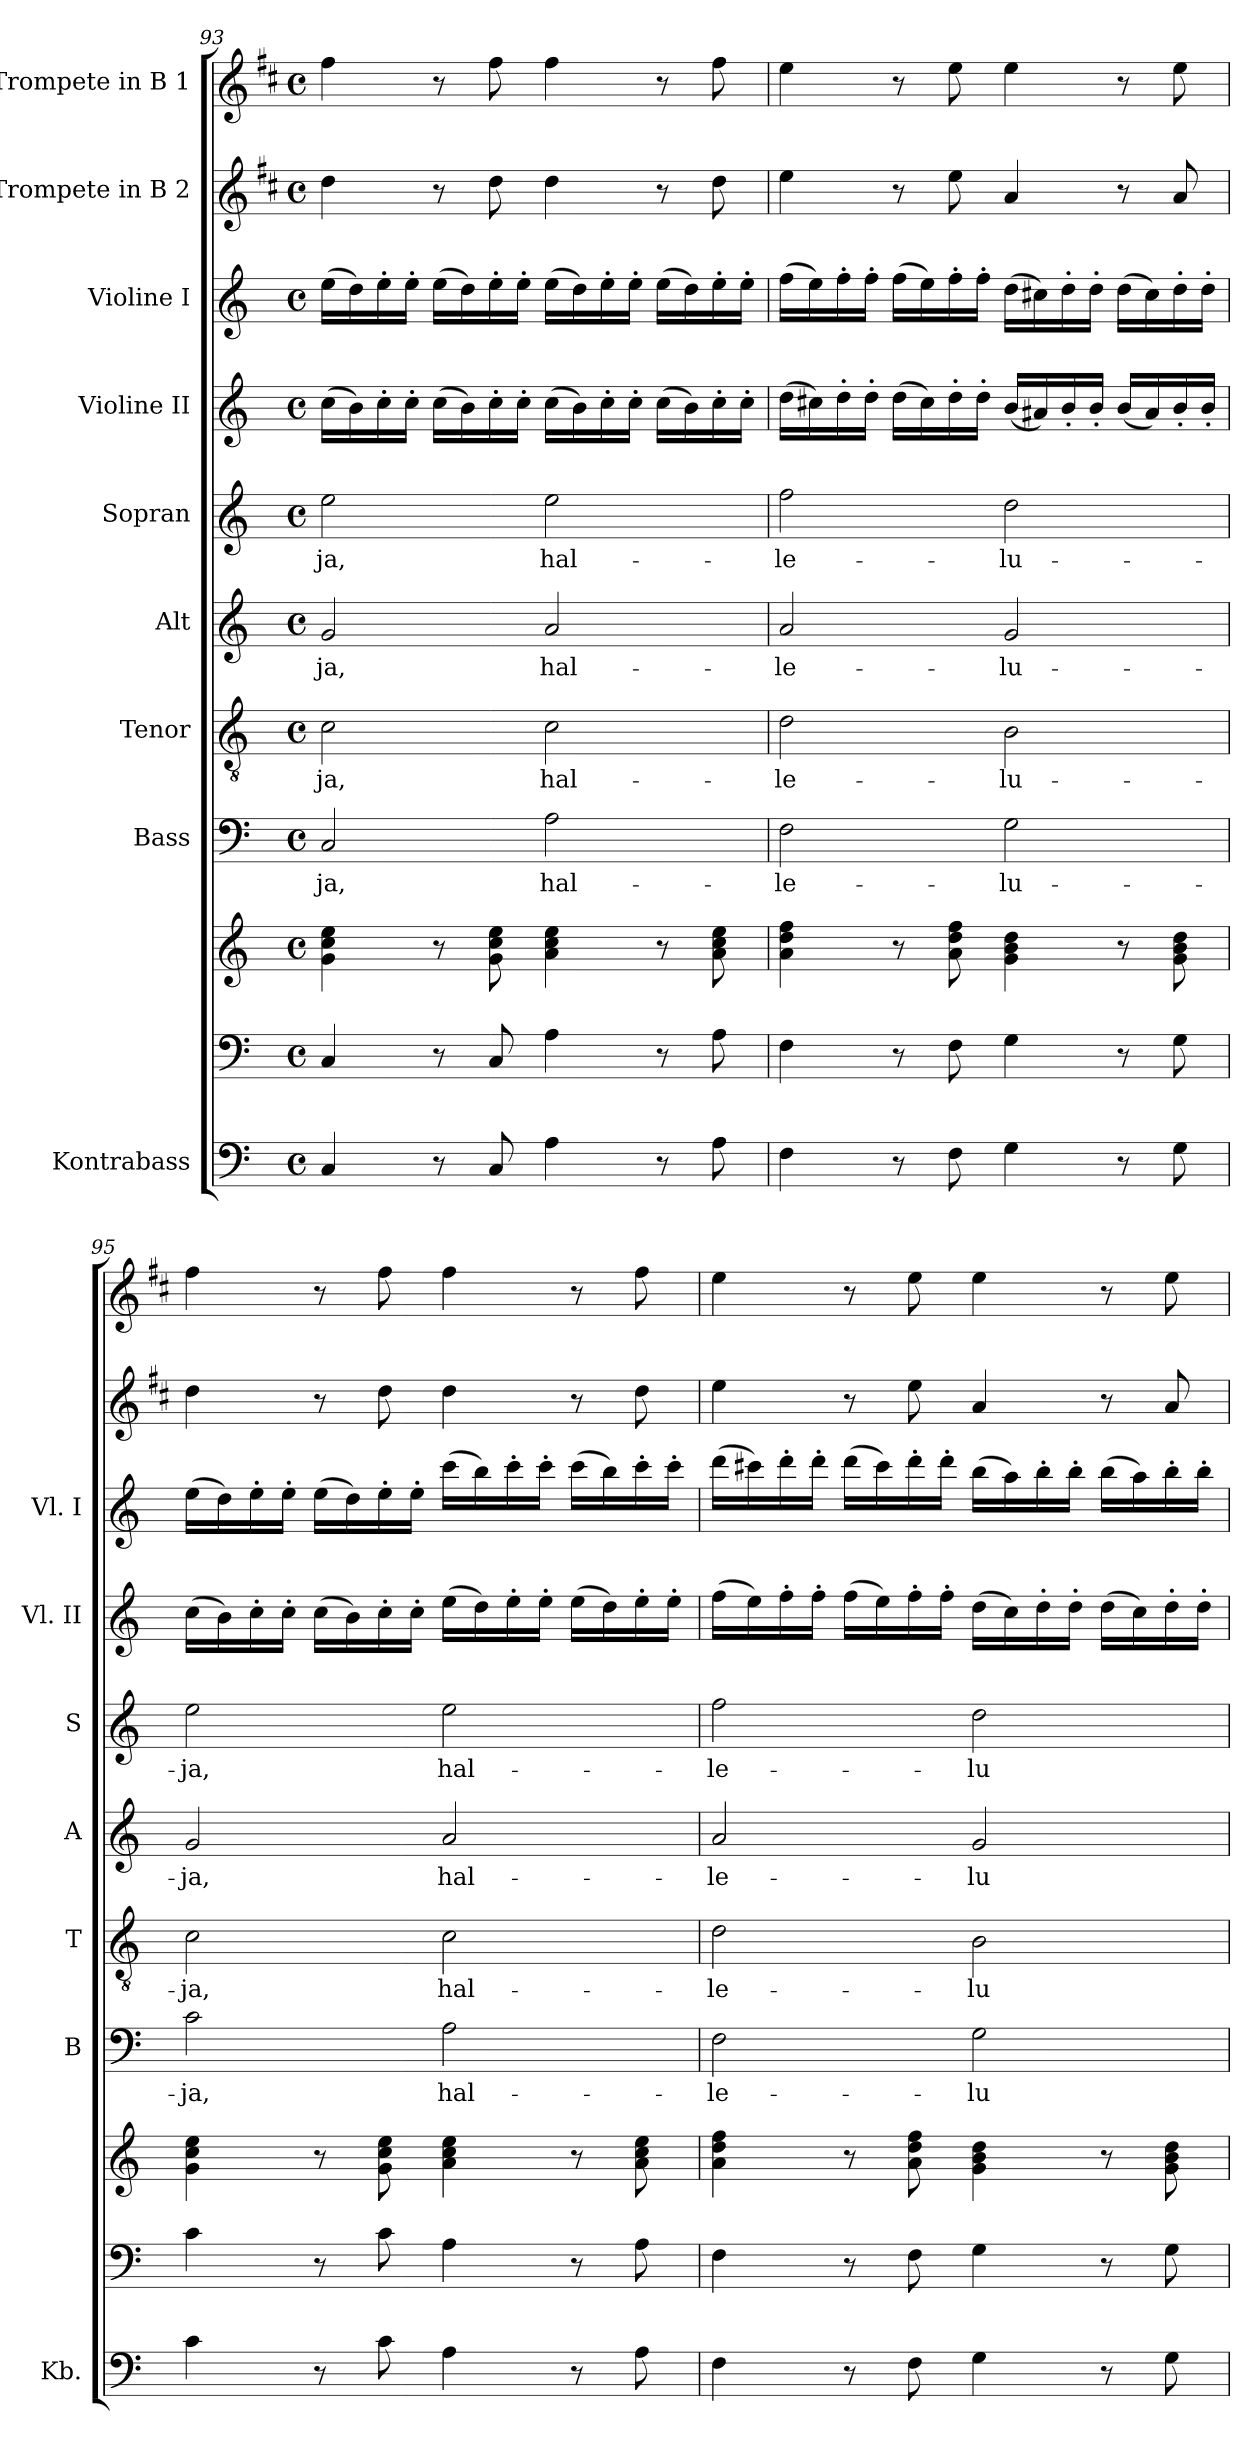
**kern	**kern	**kern	**kern	**text	**kern	**text	**kern	**text	**kern	**text	**kern	**kern	**kern	**kern
*part10	*part9	*part9	*part8	*part8	*part7	*part7	*part6	*part6	*part5	*part5	*part4	*part3	*part2	*part1
*staff11	*staff10	*staff9	*staff8	*staff8	*staff7	*staff7	*staff6	*staff6	*staff5	*staff5	*staff4	*staff3	*staff2	*staff1
*I"Kontrabass	*	*	*I"Bass	*	*I"Tenor	*	*I"Alt	*	*I"Sopran	*	*I"Violine II	*I"Violine I	*I"Trompete in B 2	*I"Trompete in B 1
*I'Kb.	*	*	*I'B	*	*I'T	*	*I'A	*	*I'S	*	*I'Vl. II	*I'Vl. I	*	*
*clefF4	*clefF4	*clefG2	*clefF4	*	*clefGv2	*	*clefG2	*	*clefG2	*	*clefG2	*clefG2	*clefG2	*clefG2
*ITrd7c12	*	*	*	*	*	*	*	*	*	*	*	*	*ITrd1c2	*ITrd1c2
*k[]	*k[]	*k[]	*k[]	*	*k[]	*	*k[]	*	*k[]	*	*k[]	*k[]	*k[]	*k[]
*C:	*C:	*C:	*C:	*	*C:	*	*C:	*	*C:	*	*C:	*C:	*C:	*C:
*M4/4	*M4/4	*M4/4	*M4/4	*	*M4/4	*	*M4/4	*	*M4/4	*	*M4/4	*M4/4	*M4/4	*M4/4
*met(c)	*met(c)	*met(c)	*met(c)	*	*met(c)	*	*met(c)	*	*met(c)	*	*met(c)	*met(c)	*met(c)	*met(c)
=93	=93	=93	=93	=93	=93	=93	=93	=93	=93	=93	=93	=93	=93	=93
!	!	!	!	!LO:LY:b	!	!LO:LY:b	!	!LO:LY:b	!	!LO:LY:b	!	!	!	!
4CC/	4C/	4g\ 4cc\ 4ee\	2C/	-ja,	2c\	-ja,	2g/	-ja,	2ee\	-ja,	(>16cc\LL	(>16ee\LL	4cc\	4ee\
.	.	.	.	.	.	.	.	.	.	.	16b\)	16dd\)	.	.
.	.	.	.	.	.	.	.	.	.	.	16cc'>\	16ee'>\	.	.
.	.	.	.	.	.	.	.	.	.	.	16cc'>\JJ	16ee'>\JJ	.	.
8r	8r	8r	.	.	.	.	.	.	.	.	(>16cc\LL	(>16ee\LL	8r	8r
.	.	.	.	.	.	.	.	.	.	.	16b\)	16dd\)	.	.
8CC/	8C/	8g\ 8cc\ 8ee\	.	.	.	.	.	.	.	.	16cc'>\	16ee'>\	8cc\	8ee\
.	.	.	.	.	.	.	.	.	.	.	16cc'>\JJ	16ee'>\JJ	.	.
!	!	!	!	!LO:LY:b	!	!LO:LY:b	!	!LO:LY:b	!	!LO:LY:b	!	!	!	!
4AA\	4A\	4a\ 4cc\ 4ee\	2A\	hal-	2c\	hal-	2a/	hal-	2ee\	hal-	(>16cc\LL	(>16ee\LL	4cc\	4ee\
.	.	.	.	.	.	.	.	.	.	.	16b\)	16dd\)	.	.
.	.	.	.	.	.	.	.	.	.	.	16cc'>\	16ee'>\	.	.
.	.	.	.	.	.	.	.	.	.	.	16cc'>\JJ	16ee'>\JJ	.	.
8r	8r	8r	.	.	.	.	.	.	.	.	(>16cc\LL	(>16ee\LL	8r	8r
.	.	.	.	.	.	.	.	.	.	.	16b\)	16dd\)	.	.
8AA\	8A\	8a\ 8cc\ 8ee\	.	.	.	.	.	.	.	.	16cc'>\	16ee'>\	8cc\	8ee\
.	.	.	.	.	.	.	.	.	.	.	16cc'>\JJ	16ee'>\JJ	.	.
=94	=94	=94	=94	=94	=94	=94	=94	=94	=94	=94	=94	=94	=94	=94
!	!	!	!	!LO:LY:b	!	!LO:LY:b	!	!LO:LY:b	!	!LO:LY:b	!	!	!	!
4FF\	4F\	4a\ 4dd\ 4ff\	2F\	-le-	2d\	-le-	2a/	-le-	2ff\	-le-	(>16dd\LL	(>16ff\LL	4dd\	4dd\
.	.	.	.	.	.	.	.	.	.	.	16cc#X\)	16ee\)	.	.
.	.	.	.	.	.	.	.	.	.	.	16dd'>\	16ff'>\	.	.
.	.	.	.	.	.	.	.	.	.	.	16dd'>\JJ	16ff'>\JJ	.	.
8r	8r	8r	.	.	.	.	.	.	.	.	(>16dd\LL	(>16ff\LL	8r	8r
.	.	.	.	.	.	.	.	.	.	.	16cc#\)	16ee\)	.	.
8FF\	8F\	8a\ 8dd\ 8ff\	.	.	.	.	.	.	.	.	16dd'>\	16ff'>\	8dd\	8dd\
.	.	.	.	.	.	.	.	.	.	.	16dd'>\JJ	16ff'>\JJ	.	.
!	!	!	!	!LO:LY:b	!	!LO:LY:b	!	!LO:LY:b	!	!LO:LY:b	!	!	!	!
4GG\	4G\	4g\ 4b\ 4dd\	2G\	-lu-	2B\	-lu-	2g/	-lu-	2dd\	-lu-	(<16b/LL	(>16dd\LL	4g/	4dd\
.	.	.	.	.	.	.	.	.	.	.	16a#X/)	16cc#X\)	.	.
.	.	.	.	.	.	.	.	.	.	.	16b'</	16dd'>\	.	.
.	.	.	.	.	.	.	.	.	.	.	16b'</JJ	16dd'>\JJ	.	.
8r	8r	8r	.	.	.	.	.	.	.	.	(<16b/LL	(>16dd\LL	8r	8r
.	.	.	.	.	.	.	.	.	.	.	16a#/)	16cc#\)	.	.
8GG\	8G\	8g\ 8b\ 8dd\	.	.	.	.	.	.	.	.	16b'</	16dd'>\	8g/	8dd\
.	.	.	.	.	.	.	.	.	.	.	16b'</JJ	16dd'>\JJ	.	.
!!LO:PB:g=z
=95	=95	=95	=95	=95	=95	=95	=95	=95	=95	=95	=95	=95	=95	=95
!	!	!	!	!LO:LY:b	!	!LO:LY:b	!	!LO:LY:b	!	!LO:LY:b	!	!	!	!
4C\	4c\	4g\ 4cc\ 4ee\	2c\	-ja,	2c\	-ja,	2g/	-ja,	2ee\	-ja,	(>16cc\LL	(>16ee\LL	4cc\	4ee\
.	.	.	.	.	.	.	.	.	.	.	16b\)	16dd\)	.	.
.	.	.	.	.	.	.	.	.	.	.	16cc'>\	16ee'>\	.	.
.	.	.	.	.	.	.	.	.	.	.	16cc'>\JJ	16ee'>\JJ	.	.
8r	8r	8r	.	.	.	.	.	.	.	.	(>16cc\LL	(>16ee\LL	8r	8r
.	.	.	.	.	.	.	.	.	.	.	16b\)	16dd\)	.	.
8C\	8c\	8g\ 8cc\ 8ee\	.	.	.	.	.	.	.	.	16cc'>\	16ee'>\	8cc\	8ee\
.	.	.	.	.	.	.	.	.	.	.	16cc'>\JJ	16ee'>\JJ	.	.
!	!	!	!	!LO:LY:b	!	!LO:LY:b	!	!LO:LY:b	!	!LO:LY:b	!	!	!	!
4AA\	4A\	4a\ 4cc\ 4ee\	2A\	hal-	2c\	hal-	2a/	hal-	2ee\	hal-	(>16ee\LL	(>16ccc\LL	4cc\	4ee\
.	.	.	.	.	.	.	.	.	.	.	16dd\)	16bb\)	.	.
.	.	.	.	.	.	.	.	.	.	.	16ee'>\	16ccc'>\	.	.
.	.	.	.	.	.	.	.	.	.	.	16ee'>\JJ	16ccc'>\JJ	.	.
8r	8r	8r	.	.	.	.	.	.	.	.	(>16ee\LL	(>16ccc\LL	8r	8r
.	.	.	.	.	.	.	.	.	.	.	16dd\)	16bb\)	.	.
8AA\	8A\	8a\ 8cc\ 8ee\	.	.	.	.	.	.	.	.	16ee'>\	16ccc'>\	8cc\	8ee\
.	.	.	.	.	.	.	.	.	.	.	16ee'>\JJ	16ccc'>\JJ	.	.
=96	=96	=96	=96	=96	=96	=96	=96	=96	=96	=96	=96	=96	=96	=96
!	!	!	!	!LO:LY:b	!	!LO:LY:b	!	!LO:LY:b	!	!LO:LY:b	!	!	!	!
4FF\	4F\	4a\ 4dd\ 4ff\	2F\	-le-	2d\	-le-	2a/	-le-	2ff\	-le-	(>16ff\LL	(>16ddd\LL	4dd\	4dd\
.	.	.	.	.	.	.	.	.	.	.	16ee\)	16ccc#X\)	.	.
.	.	.	.	.	.	.	.	.	.	.	16ff'>\	16ddd'>\	.	.
.	.	.	.	.	.	.	.	.	.	.	16ff'>\JJ	16ddd'>\JJ	.	.
8r	8r	8r	.	.	.	.	.	.	.	.	(>16ff\LL	(>16ddd\LL	8r	8r
.	.	.	.	.	.	.	.	.	.	.	16ee\)	16ccc#\)	.	.
8FF\	8F\	8a\ 8dd\ 8ff\	.	.	.	.	.	.	.	.	16ff'>\	16ddd'>\	8dd\	8dd\
.	.	.	.	.	.	.	.	.	.	.	16ff'>\JJ	16ddd'>\JJ	.	.
!	!	!	!	!LO:LY:b	!	!LO:LY:b	!	!LO:LY:b	!	!LO:LY:b	!	!	!	!
4GG\	4G\	4g\ 4b\ 4dd\	2G\	-lu-	2B\	-lu-	2g/	-lu-	2dd\	-lu-	(>16dd\LL	(>16bb\LL	4g/	4dd\
.	.	.	.	.	.	.	.	.	.	.	16cc\)	16aa\)	.	.
.	.	.	.	.	.	.	.	.	.	.	16dd'>\	16bb'>\	.	.
.	.	.	.	.	.	.	.	.	.	.	16dd'>\JJ	16bb'>\JJ	.	.
8r	8r	8r	.	.	.	.	.	.	.	.	(>16dd\LL	(>16bb\LL	8r	8r
.	.	.	.	.	.	.	.	.	.	.	16cc\)	16aa\)	.	.
8GG\	8G\	8g\ 8b\ 8dd\	.	.	.	.	.	.	.	.	16dd'>\	16bb'>\	8g/	8dd\
.	.	.	.	.	.	.	.	.	.	.	16dd'>\JJ	16bb'>\JJ	.	.
=	=	=	=	=	=	=	=	=	=	=	=	=	=	=
*-	*-	*-	*-	*-	*-	*-	*-	*-	*-	*-	*-	*-	*-	*-
